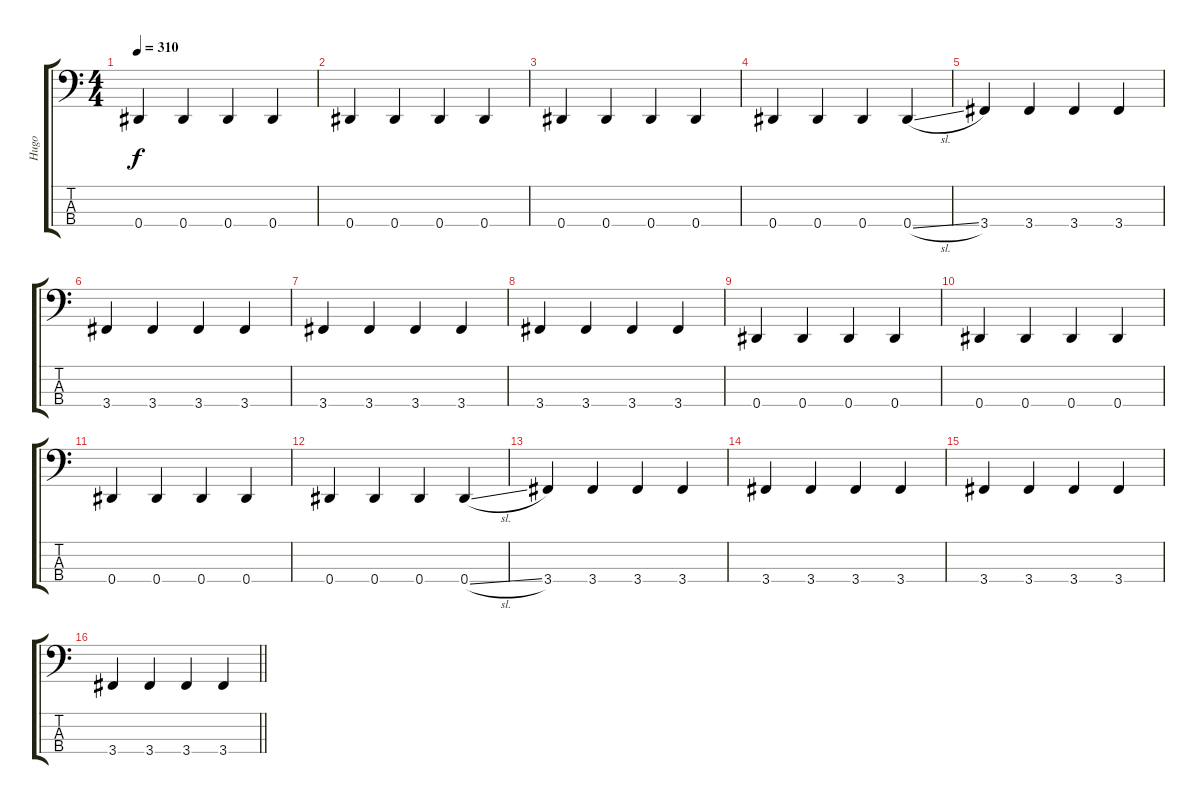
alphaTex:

\track ("Hugo" "Hugo") {instrument electricbasspick}
\staff {score tabs}
\tuning (Gb2 Db2 Ab1 Eb1) {hide}
\ts (4 4)
\tempo 310
\clef f4
\ks c
0.4.4{dy f} 0.4.4 0.4.4 0.4.4 |
0.4.4 0.4.4 0.4.4 0.4.4 |
0.4.4 0.4.4 0.4.4 0.4.4 |
0.4.4 0.4.4 0.4.4 0.4{sl}.4 |
3.4.4 3.4.4 3.4.4 3.4.4 |
3.4.4 3.4.4 3.4.4 3.4.4 |
3.4.4 3.4.4 3.4.4 3.4.4 |
3.4.4 3.4.4 3.4.4 3.4.4 |
0.4.4 0.4.4 0.4.4 0.4.4 |
0.4.4 0.4.4 0.4.4 0.4.4 |
0.4.4 0.4.4 0.4.4 0.4.4 |
0.4.4 0.4.4 0.4.4 0.4{sl}.4 |
3.4.4 3.4.4 3.4.4 3.4.4 |
3.4.4 3.4.4 3.4.4 3.4.4 |
3.4.4 3.4.4 3.4.4 3.4.4 |
\barLineRight lightlight
3.4.4 3.4.4 3.4.4 3.4.4
